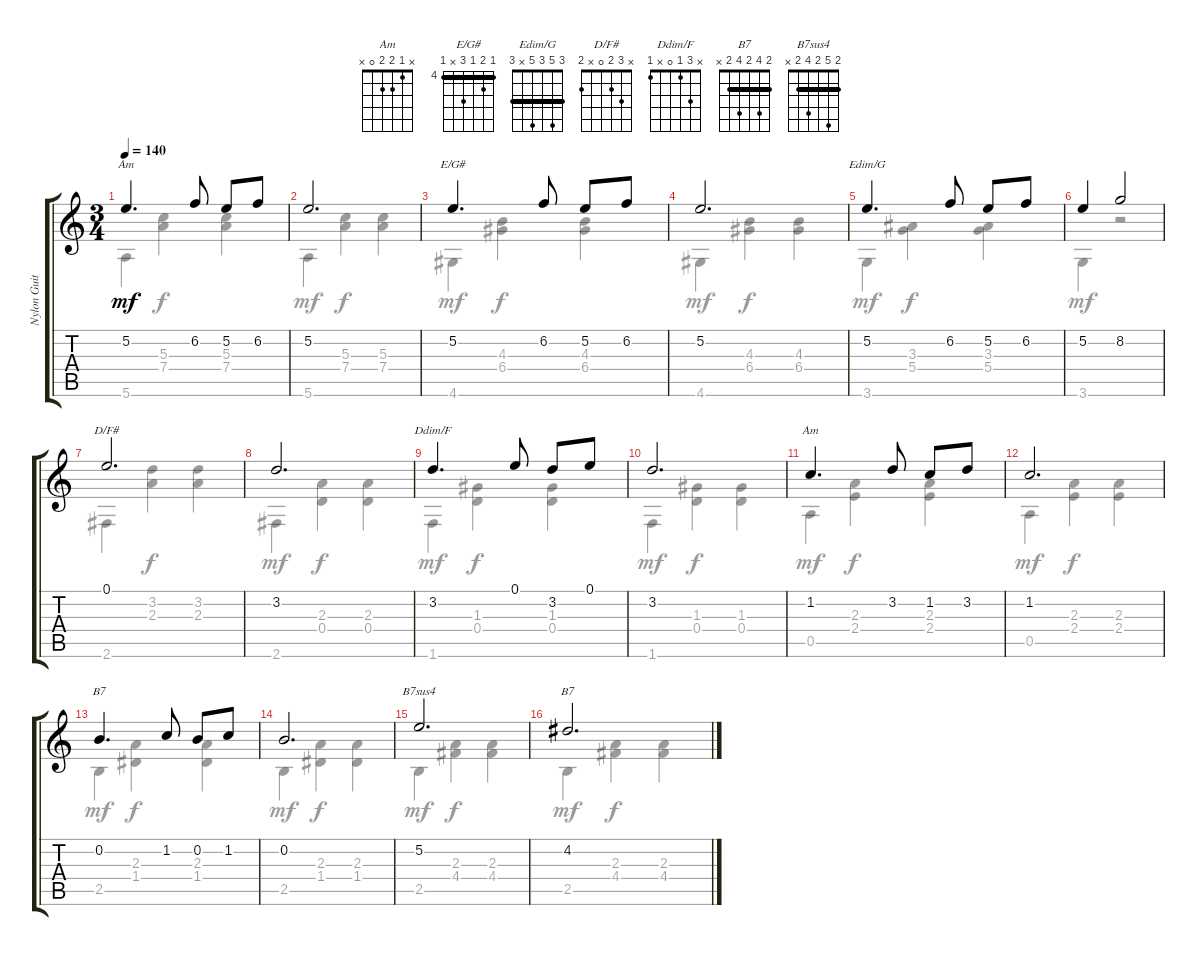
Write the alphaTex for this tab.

\track ("Nylon Guitar" "Nylon Guit") {instrument acousticguitarnylon}
\staff {score tabs}
\tuning (E4 B3 G3 D3 A2 E2) {hide}
\chord ("Am" 5 5 5 7 x 5) {firstfret 5 barre 5}
\chord ("E/G#" 4 5 4 6 x 4) {firstfret 4 barre 4}
\chord ("Edim/G" 3 5 3 5 x 3) {barre 3}
\chord ("D/F#" x 3 2 0 x 2)
\chord ("Ddim/F" x 3 1 0 x 1)
\chord ("Am" x 1 2 2 0 x)
\chord ("B7" x 0 2 1 2 x)
\chord ("B7sus4" 2 5 2 4 2 x) {barre 2}
\chord ("B7" 2 4 2 4 2 x) {barre 2}
\voice
\ts (3 4)
\tempo 140
\clef g2
\ks aminor
5.2.4{d ch "Am" dy mf} 6.2.8 5.2.8 6.2.8 |
5.2.2{d} |
5.2.4{d ch "E/G#"} 6.2.8 5.2.8 6.2.8 |
5.2.2{d} |
5.2.4{d ch "Edim/G"} 6.2.8 5.2.8 6.2.8 |
5.2.4 8.2.2 |
0.1.2{d ch "D/F#"} |
3.2.2{d} |
3.2.4{d ch "Ddim/F"} 0.1.8 3.2.8 0.1.8 |
3.2.2{d} |
1.2.4{d ch "Am"} 3.2.8 1.2.8 3.2.8 |
1.2.2{d} |
0.2.4{d ch "B7"} 1.2.8 0.2.8 1.2.8 |
0.2.2{d} |
5.2.2{d ch "B7sus4"} |
4.2.2{d ch "B7"}
\voice
\clef g2
\ottava regular
\simile none
\ks aminor
5.6.4{dy mf} (5.3 7.4).4{dy f} (5.3 7.4).4 |
5.6.4{dy mf} (5.3 7.4).4{dy f} (5.3 7.4).4 |
4.6.4{dy mf} (4.3 6.4).4{dy f} (4.3 6.4).4 |
4.6.4{dy mf} (4.3 6.4).4{dy f} (4.3 6.4).4 |
3.6.4{dy mf} (3.3 5.4).4{dy f} (3.3 5.4).4 |
3.6.4{dy mf} r.2 |
2.6.4 (3.2 2.3).4{dy f} (3.2 2.3).4 |
2.6.4{dy mf} (2.3 0.4).4{dy f} (2.3 0.4).4 |
1.6.4{dy mf} (1.3 0.4).4{dy f} (1.3 0.4).4 |
1.6.4{dy mf} (1.3 0.4).4{dy f} (1.3 0.4).4 |
0.5.4{dy mf} (2.3 2.4).4{dy f} (2.3 2.4).4 |
0.5.4{dy mf} (2.3 2.4).4{dy f} (2.3 2.4).4 |
2.5.4{dy mf} (2.3 1.4).4{dy f} (2.3 1.4).4 |
2.5.4{dy mf} (2.3 1.4).4{dy f} (2.3 1.4).4 |
2.5.4{dy mf} (2.3 4.4).4{dy f} (2.3 4.4).4 |
2.5.4{dy mf} (2.3 4.4).4{dy f} (2.3 4.4).4
